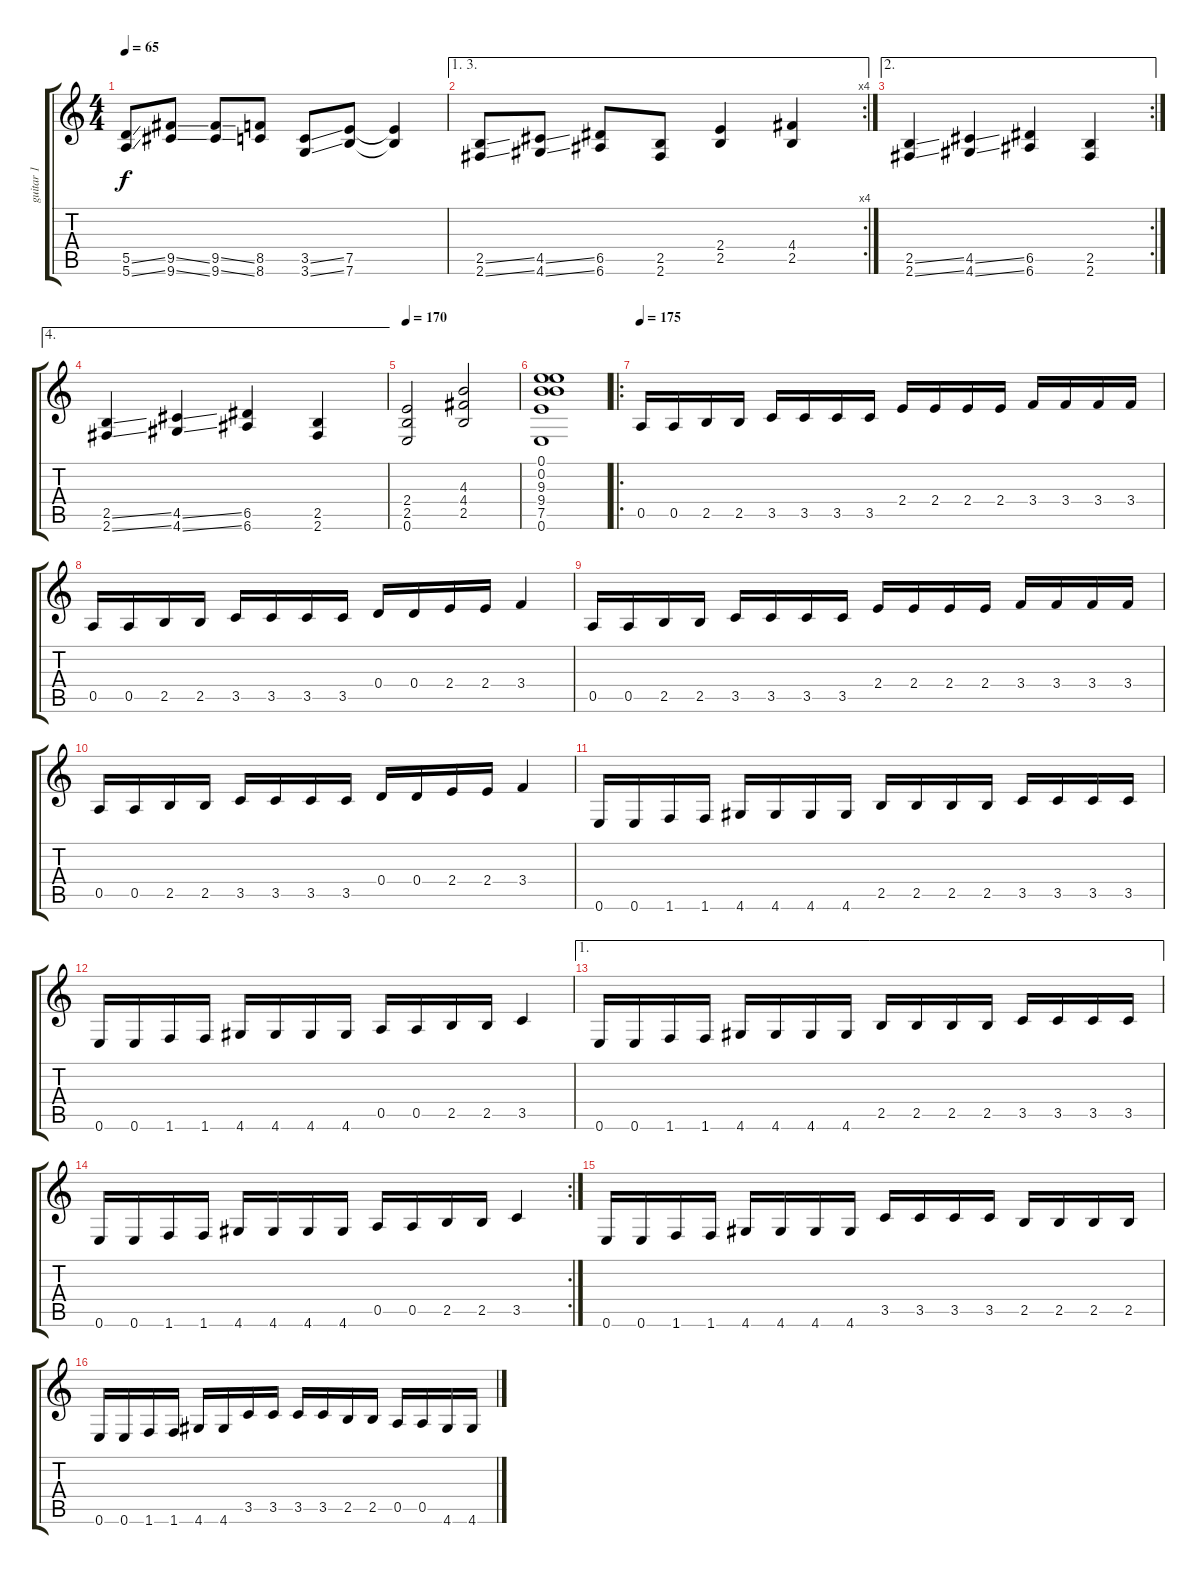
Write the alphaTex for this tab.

\track ("guitar 1" "guitar 1") {instrument distortionguitar}
\staff {score tabs}
\tuning (E4 B3 G3 D3 A2 E2) {hide}
\ts (4 4)
\tempo 65
\clef g2
\ks c
(5.5{ss} 5.6{ss}).8{dy f} (9.5{ss} 9.6{ss}).8 (9.5{ss} 9.6{ss}).8 (8.5 8.6).8 (3.5{ss} 3.6{ss}).8 (7.5 7.6).8 (7.5{t} 7.6{t}).4 |
\ae (1 3)
\rc 4
(2.5{ss} 2.6{ss}).8 (4.5{ss} 4.6{ss}).8 (6.5 6.6).8 (2.5 2.6).8 (2.4 2.5).4 (4.4 2.5).4 |
\ae 2
\rc 2
(2.5{ss} 2.6{ss}).4 (4.5{ss} 4.6{ss}).4 (6.5 6.6).4 (2.5 2.6).4 |
\ae 4
(2.5{ss} 2.6{ss}).4 (4.5{ss} 4.6{ss}).4 (6.5 6.6).4 (2.5 2.6).4 |
\tempo 170
(2.4 2.5 0.6).2 (4.3 4.4 2.5).2 |
(0.1 0.2 9.3 9.4 7.5 0.6).1 |
\ro
\tempo 175
0.5.16 0.5.16 2.5.16 2.5.16 3.5.16 3.5.16 3.5.16 3.5.16 2.4.16 2.4.16 2.4.16 2.4.16 3.4.16 3.4.16 3.4.16 3.4.16 |
0.5.16 0.5.16 2.5.16 2.5.16 3.5.16 3.5.16 3.5.16 3.5.16 0.4.16 0.4.16 2.4.16 2.4.16 3.4.4 |
0.5.16 0.5.16 2.5.16 2.5.16 3.5.16 3.5.16 3.5.16 3.5.16 2.4.16 2.4.16 2.4.16 2.4.16 3.4.16 3.4.16 3.4.16 3.4.16 |
0.5.16 0.5.16 2.5.16 2.5.16 3.5.16 3.5.16 3.5.16 3.5.16 0.4.16 0.4.16 2.4.16 2.4.16 3.4.4 |
0.6.16 0.6.16 1.6.16 1.6.16 4.6.16 4.6.16 4.6.16 4.6.16 2.5.16 2.5.16 2.5.16 2.5.16 3.5.16 3.5.16 3.5.16 3.5.16 |
0.6.16 0.6.16 1.6.16 1.6.16 4.6.16 4.6.16 4.6.16 4.6.16 0.5.16 0.5.16 2.5.16 2.5.16 3.5.4 |
\ae 1
0.6.16 0.6.16 1.6.16 1.6.16 4.6.16 4.6.16 4.6.16 4.6.16 2.5.16 2.5.16 2.5.16 2.5.16 3.5.16 3.5.16 3.5.16 3.5.16 |
\rc 2
0.6.16 0.6.16 1.6.16 1.6.16 4.6.16 4.6.16 4.6.16 4.6.16 0.5.16 0.5.16 2.5.16 2.5.16 3.5.4 |
0.6.16 0.6.16 1.6.16 1.6.16 4.6.16 4.6.16 4.6.16 4.6.16 3.5.16 3.5.16 3.5.16 3.5.16 2.5.16 2.5.16 2.5.16 2.5.16 |
0.6.16 0.6.16 1.6.16 1.6.16 4.6.16 4.6.16 3.5.16 3.5.16 3.5.16 3.5.16 2.5.16 2.5.16 0.5.16 0.5.16 4.6.16 4.6.16
